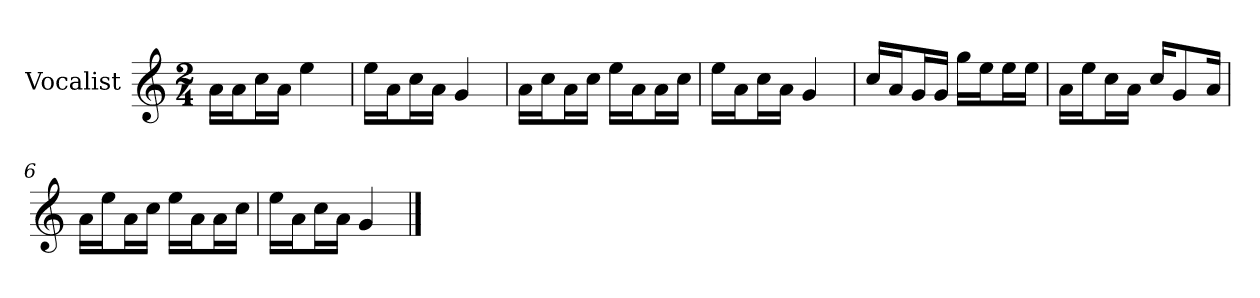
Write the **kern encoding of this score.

**kern
*part1
*staff1
*I"Vocalist
*k[]
*C:
*M2/4
=
16aLL
16aJ
16ccL
16aJJ
4ee
=1
16eeLL
16aJ
16ccL
16aJJ
4g
=2
16aLL
16ccJ
16aL
16ccJJ
16eeLL
16aJ
16aL
16ccJJ
=3
16eeLL
16aJ
16ccL
16aJJ
4g
=4
16ccLL
16aJ
16gL
16gJJ
16ggLL
16eeJ
16eeL
16eeJJ
=5
16aLL
16eeJ
16ccL
16aJJ
16ccKL
8g
16aJk
=6
16aLL
16eeJ
16aL
16ccJJ
16eeLL
16aJ
16aL
16ccJJ
=7
16eeLL
16aJ
16ccL
16aJJ
4g
==
*-
